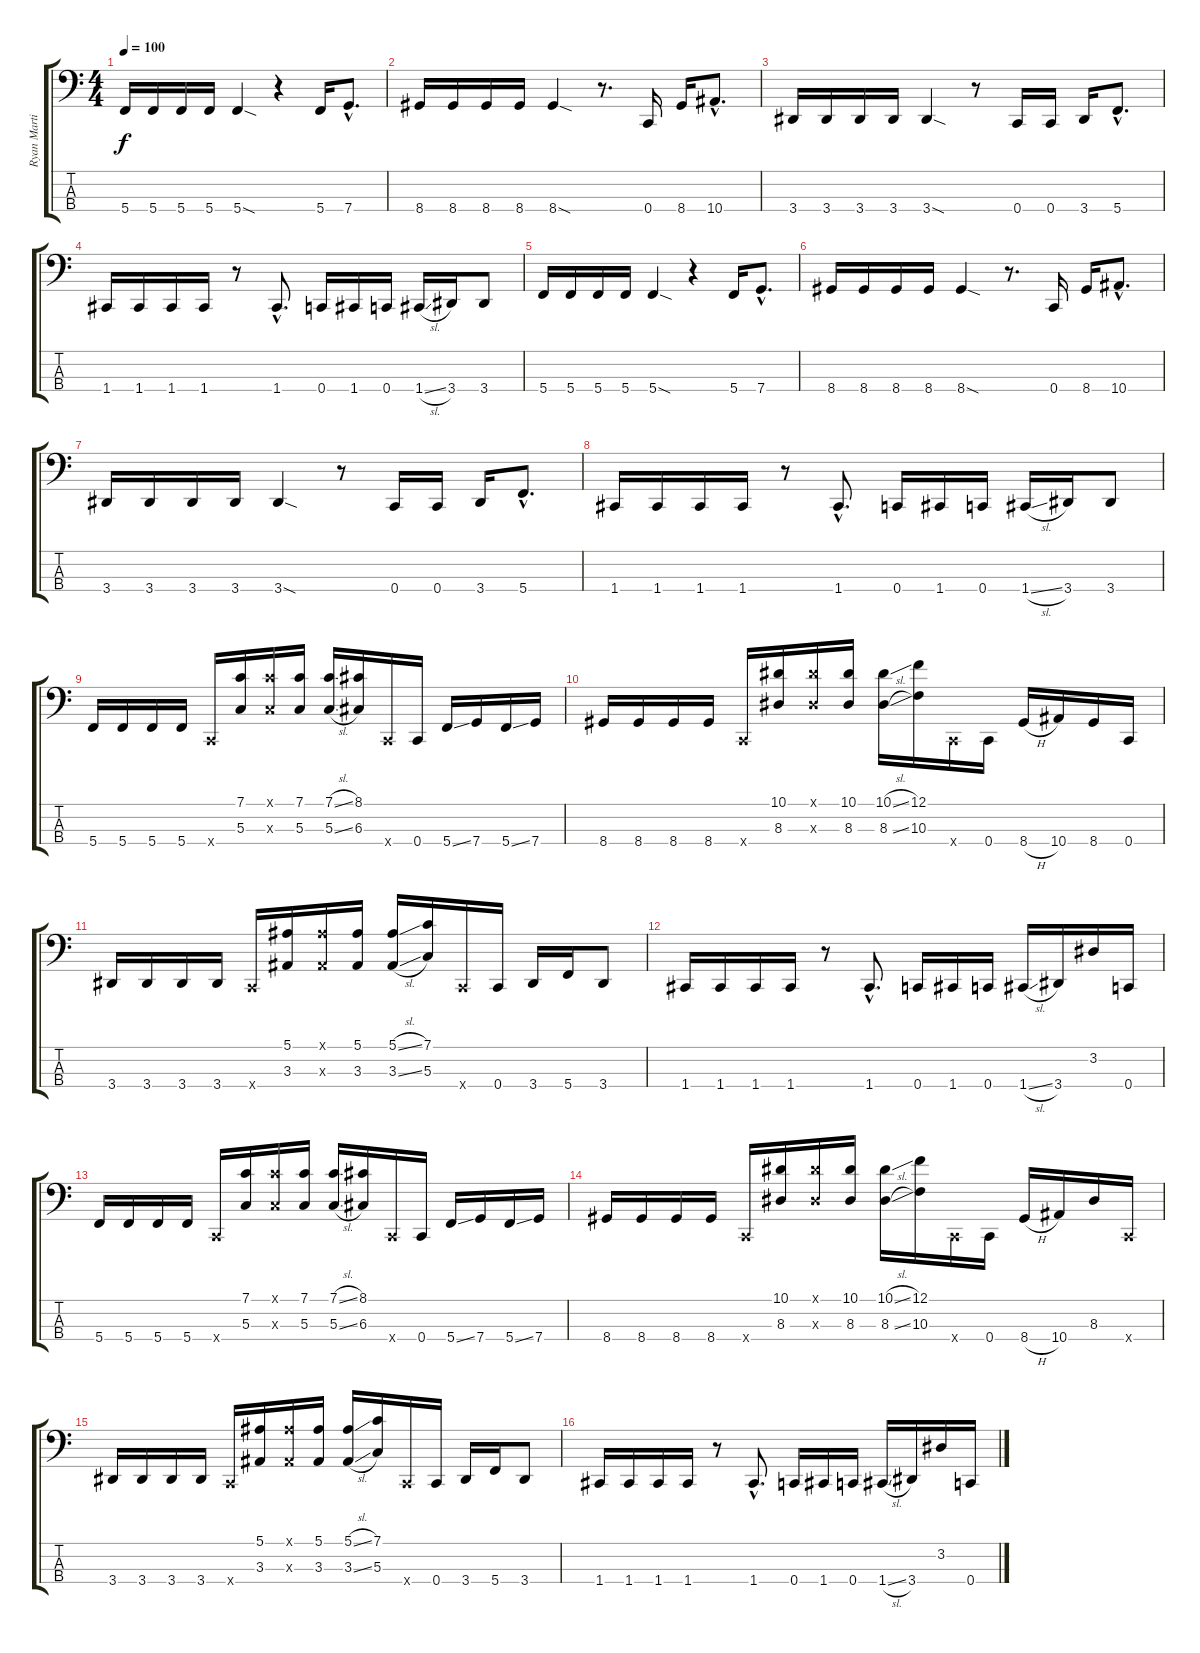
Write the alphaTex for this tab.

\track ("Ryan Martinie" "Ryan Marti") {instrument electricbassfinger}
\staff {score tabs}
\tuning (F2 C2 G1 C1) {hide}
\ts (4 4)
\tempo 100
\clef f4
\ks c
5.4.16{dy f} 5.4.16 5.4.16 5.4.16 5.4{sod}.4 r.4 5.4.16 7.4{hac}.8{d} |
8.4.16 8.4.16 8.4.16 8.4.16 8.4{sod}.4 r.8{d} 0.4.16 8.4.16 10.4{hac}.8{d} |
3.4.16 3.4.16 3.4.16 3.4.16 3.4{sod}.4 r.8 0.4.16 0.4.16 3.4.16 5.4{hac}.8{d} |
1.4.16 1.4.16 1.4.16 1.4.16 r.8 1.4{hac}.8{d} 0.4.16 1.4.16 0.4.16 1.4{sl}.16 3.4.16 3.4.8 |
5.4.16 5.4.16 5.4.16 5.4.16 5.4{sod}.4 r.4 5.4.16 7.4{hac}.8{d} |
8.4.16 8.4.16 8.4.16 8.4.16 8.4{sod}.4 r.8{d} 0.4.16 8.4.16 10.4{hac}.8{d} |
3.4.16 3.4.16 3.4.16 3.4.16 3.4{sod}.4 r.8 0.4.16 0.4.16 3.4.16 5.4{hac}.8{d} |
1.4.16 1.4.16 1.4.16 1.4.16 r.8 1.4{hac}.8{d} 0.4.16 1.4.16 0.4.16 1.4{sl}.16 3.4.16 3.4.8 |
5.4.16{instrument slapbass1} 5.4.16 5.4.16 5.4.16 0.4{x}.16 (7.1 5.3).16 (7.1{x} 5.3{x}).16 (7.1 5.3).16 (7.1{sl} 5.3{sl}).16 (8.1 6.3).16 0.4{x}.16 0.4.16 5.4{ss}.16 7.4.16 5.4{ss}.16 7.4.16 |
8.4.16{instrument slapbass1} 8.4.16 8.4.16 8.4.16 0.4{x}.16 (10.1 8.3).16 (10.1{x} 8.3{x}).16 (10.1 8.3).16 (10.1{sl} 8.3{sl}).16 (12.1 10.3).16 0.4{x}.16 0.4.16 8.4{h}.16 10.4.16 8.4.16 0.4.16 |
3.4.16 3.4.16 3.4.16 3.4.16 0.4{x}.16 (5.1 3.3).16 (5.1{x} 3.3{x}).16 (5.1 3.3).16 (5.1{sl} 3.3{sl}).16 (7.1 5.3).16 0.4{x}.16 0.4.16 3.4.16 5.4.16 3.4.8 |
1.4.16{instrument electricbassfinger} 1.4.16 1.4.16 1.4.16 r.8 1.4{hac}.8{d} 0.4.16 1.4.16 0.4.16 1.4{sl}.16 3.4.16 3.2.16 0.4.16 |
5.4.16{instrument slapbass1} 5.4.16 5.4.16 5.4.16 0.4{x}.16 (7.1 5.3).16 (7.1{x} 5.3{x}).16 (7.1 5.3).16 (7.1{sl} 5.3{sl}).16 (8.1 6.3).16 0.4{x}.16 0.4.16 5.4{ss}.16 7.4.16 5.4{ss}.16 7.4.16 |
8.4.16{instrument slapbass1} 8.4.16 8.4.16 8.4.16 0.4{x}.16 (10.1 8.3).16 (10.1{x} 8.3{x}).16 (10.1 8.3).16 (10.1{sl} 8.3{sl}).16 (12.1 10.3).16 0.4{x}.16 0.4.16 8.4{h}.16 10.4.16 8.3.16 0.4{x}.16 |
3.4.16 3.4.16 3.4.16 3.4.16 0.4{x}.16 (5.1 3.3).16 (5.1{x} 3.3{x}).16 (5.1 3.3).16 (5.1{sl} 3.3{sl}).16 (7.1 5.3).16 0.4{x}.16 0.4.16 3.4.16 5.4.16 3.4.8 |
1.4.16{instrument electricbassfinger} 1.4.16 1.4.16 1.4.16 r.8 1.4{hac}.8{d} 0.4.16 1.4.16 0.4.16 1.4{sl}.16 3.4.16 3.2.16 0.4.16
